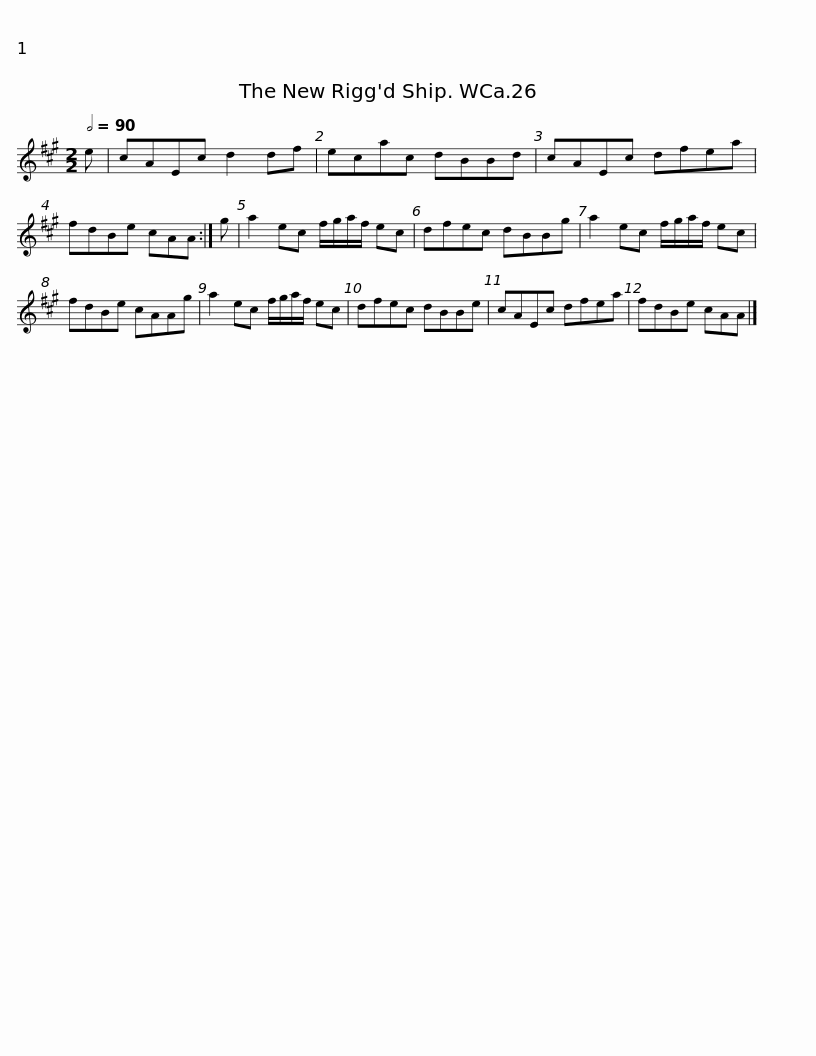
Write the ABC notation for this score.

X:1
L:1/8
Q:1/2=90
M:2/2
I:linebreak $
K:A
V:1 treble
V:1
 e | cAEc d2 df | ecac dBBd | cAEc dfea | fdBe cAA :| %5
 g | a2 ec f/g/a/f/ ec |$ dfec dBBg | a2 ec f/g/a/f/ ec | fdBe cAAg | %10
 a2 ec f/g/a/f/ ec | dfec dBBe |$ cAEc dfea | fdBe cAA |] %14
